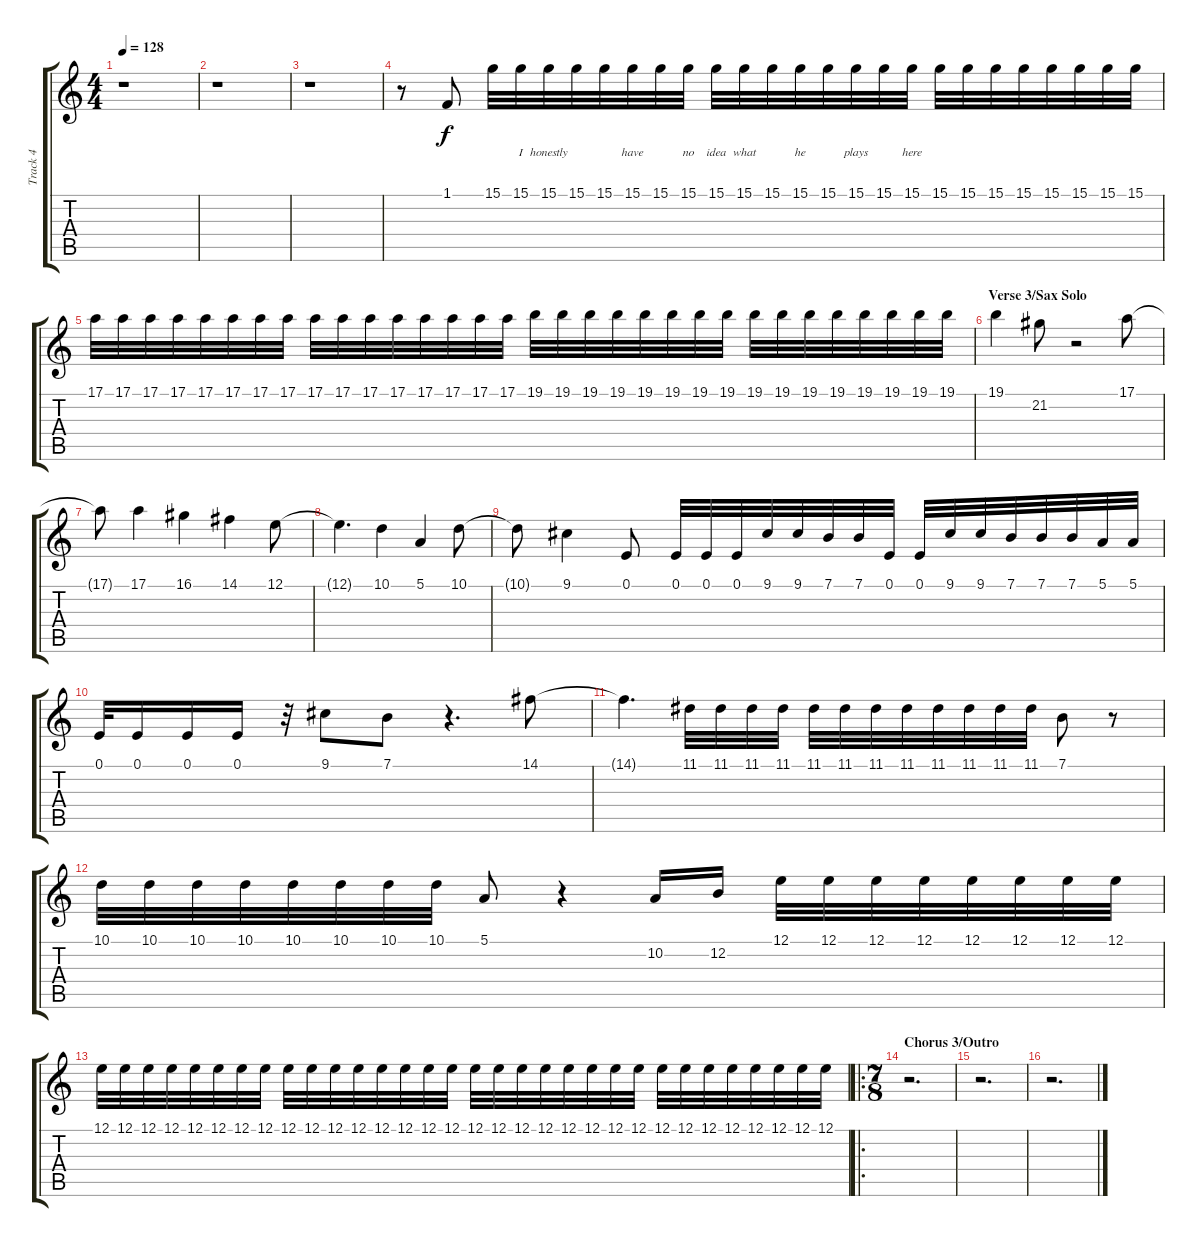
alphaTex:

\track ("Track 4" "Track 4") {instrument tenorsax}
\staff {score tabs}
\tuning (E4 B3 G3 D3 A2 E2) {hide}
\ts (4 4)
\tempo 128
\clef g2
\ks c
r.1{dy f} |
\section ("" "")
r.1 |
r.1 |
r.8 1.1.8{lyrics (0 "") lyrics (1 "") lyrics (2 "") lyrics (3 "") lyrics (4 "")} 15.1.32{lyrics (0 "") lyrics (1 "") lyrics (2 "") lyrics (3 "") lyrics (4 "")} 15.1.32{lyrics (0 "I") lyrics (1 "") lyrics (2 "") lyrics (3 "") lyrics (4 "")} 15.1.32{lyrics (0 "honestly") lyrics (1 "") lyrics (2 "") lyrics (3 "") lyrics (4 "")} 15.1.32{lyrics (0 "") lyrics (1 "") lyrics (2 "") lyrics (3 "") lyrics (4 "")} 15.1.32{lyrics (0 "") lyrics (1 "") lyrics (2 "") lyrics (3 "") lyrics (4 "")} 15.1.32{lyrics (0 "have") lyrics (1 "") lyrics (2 "") lyrics (3 "") lyrics (4 "")} 15.1.32{lyrics (0 "") lyrics (1 "") lyrics (2 "") lyrics (3 "") lyrics (4 "")} 15.1.32{lyrics (0 "no") lyrics (1 "") lyrics (2 "") lyrics (3 "") lyrics (4 "")} 15.1.32{lyrics (0 "idea") lyrics (1 "") lyrics (2 "") lyrics (3 "") lyrics (4 "")} 15.1.32{lyrics (0 "what") lyrics (1 "") lyrics (2 "") lyrics (3 "") lyrics (4 "")} 15.1.32{lyrics (0 "") lyrics (1 "") lyrics (2 "") lyrics (3 "") lyrics (4 "")} 15.1.32{lyrics (0 "he") lyrics (1 "") lyrics (2 "") lyrics (3 "") lyrics (4 "")} 15.1.32{lyrics (0 "") lyrics (1 "") lyrics (2 "") lyrics (3 "") lyrics (4 "")} 15.1.32{lyrics (0 "plays") lyrics (1 "") lyrics (2 "") lyrics (3 "") lyrics (4 "")} 15.1.32{lyrics (0 "") lyrics (1 "") lyrics (2 "") lyrics (3 "") lyrics (4 "")} 15.1.32{lyrics (0 "here") lyrics (1 "") lyrics (2 "") lyrics (3 "") lyrics (4 "")} 15.1.32 15.1.32 15.1.32 15.1.32 15.1.32 15.1.32 15.1.32 15.1.32 |
17.1.32 17.1.32 17.1.32 17.1.32 17.1.32 17.1.32 17.1.32 17.1.32 17.1.32 17.1.32 17.1.32 17.1.32 17.1.32 17.1.32 17.1.32 17.1.32 19.1.32 19.1.32 19.1.32 19.1.32 19.1.32 19.1.32 19.1.32 19.1.32 19.1.32 19.1.32 19.1.32 19.1.32 19.1.32 19.1.32 19.1.32 19.1.32 |
\section ("" "Verse 3/Sax Solo")
19.1.4 21.2.8 r.2 17.1.8 |
17.1{t}.8 17.1.4 16.1.4 14.1.4 12.1.8 |
12.1{t}.4{d} 10.1.4 5.1.4 10.1.8 |
10.1{t}.8 9.1.4 0.1.8 0.1.32 0.1.32 0.1.32 9.1.32 9.1.32 7.1.32 7.1.32 0.1.32 0.1.32 9.1.32 9.1.32 7.1.32 7.1.32 7.1.32 5.1.32 5.1.32 |
\section ("" "")
0.1.32 0.1.16 0.1.16 0.1.16 r.32 9.1.8 7.1.8 r.4{d} 14.1.8 |
14.1{t}.4{d} 11.1.32 11.1.32 11.1.32 11.1.32 11.1.32 11.1.32 11.1.32 11.1.32 11.1.32 11.1.32 11.1.32 11.1.32 7.1.8 r.8 |
10.1.32 10.1.32 10.1.32 10.1.32 10.1.32 10.1.32 10.1.32 10.1.32 5.1.8 r.4 10.2.16 12.2.16 12.1.32 12.1.32 12.1.32 12.1.32 12.1.32 12.1.32 12.1.32 12.1.32 |
12.1.32 12.1.32 12.1.32 12.1.32 12.1.32 12.1.32 12.1.32 12.1.32 12.1.32 12.1.32 12.1.32 12.1.32 12.1.32 12.1.32 12.1.32 12.1.32 12.1.32 12.1.32 12.1.32 12.1.32 12.1.32 12.1.32 12.1.32 12.1.32 12.1.32 12.1.32 12.1.32 12.1.32 12.1.32 12.1.32 12.1.32 12.1.32 |
\ro
\ts (7 8)
\section ("" "Chorus 3/Outro")
r.2{d} |
r.2{d} |
r.2{d}
